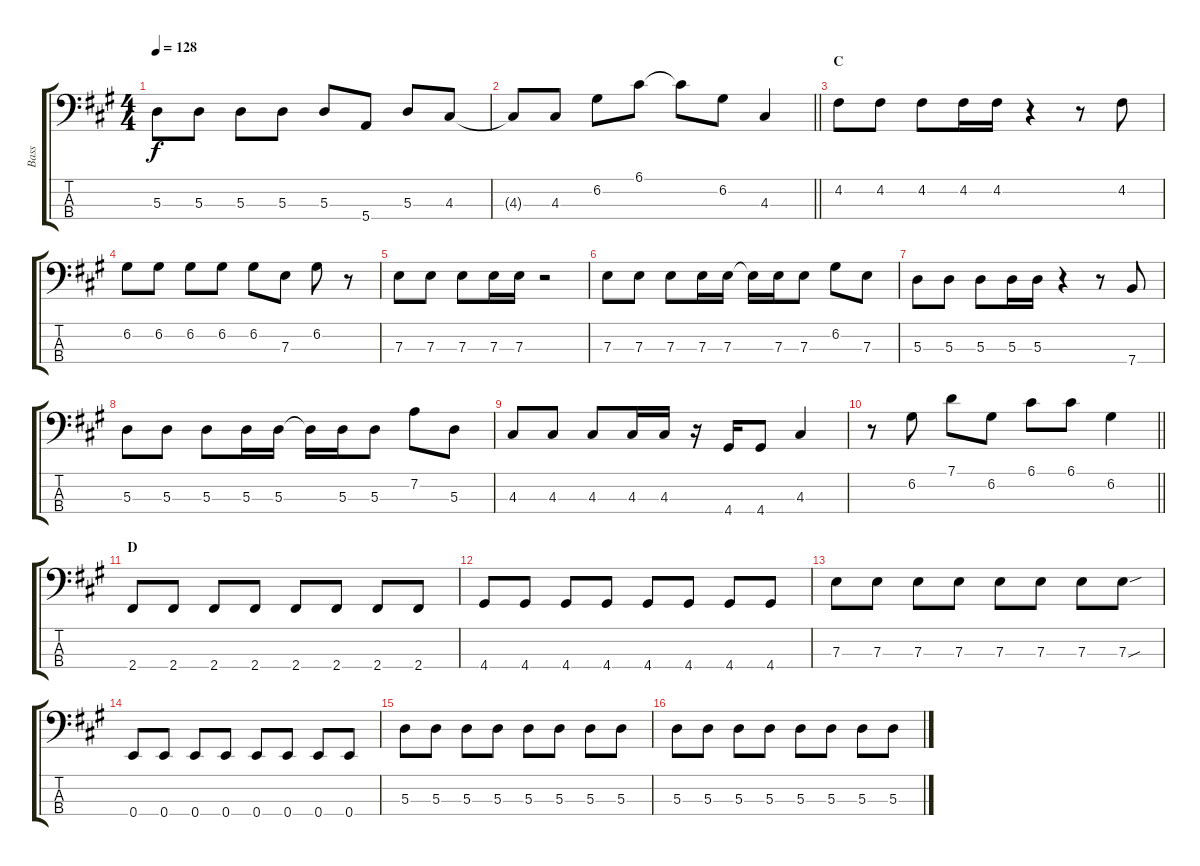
\track ("Bass" "Bass") {instrument electricbasspick}
\staff {score tabs}
\tuning (G2 D2 A1 E1) {hide}
\ts (4 4)
\tempo 128
\clef f4
\ks a
5.3.8{dy f} 5.3.8 5.3.8 5.3.8 5.3.8 5.4.8 5.3.8 4.3.8 |
\barLineRight lightlight
4.3{t}.8 4.3.8 6.2.8 6.1.8 6.1{t}.8 6.2.8 4.3.4 |
\section ("" "C")
4.2.8 4.2.8 4.2.8 4.2.16 4.2.16 r.4 r.8 4.2.8 |
6.2.8 6.2.8 6.2.8 6.2.8 6.2.8 7.3.8 6.2.8 r.8 |
7.3.8 7.3.8 7.3.8 7.3.16 7.3.16 r.2 |
7.3.8 7.3.8 7.3.8 7.3.16 7.3.16 7.3{t}.16 7.3.16 7.3.8 6.2.8 7.3.8 |
5.3.8 5.3.8 5.3.8 5.3.16 5.3.16 r.4 r.8 7.4.8 |
5.3.8 5.3.8 5.3.8 5.3.16 5.3.16 5.3{t}.16 5.3.16 5.3.8 7.2.8 5.3.8 |
4.3.8 4.3.8 4.3.8 4.3.16 4.3.16 r.16 4.4.16 4.4.8 4.3.4 |
\barLineRight lightlight
r.8 6.2.8 7.1.8 6.2.8 6.1.8 6.1.8 6.2.4 |
\section ("" "D")
2.4.8 2.4.8 2.4.8 2.4.8 2.4.8 2.4.8 2.4.8 2.4.8 |
4.4.8 4.4.8 4.4.8 4.4.8 4.4.8 4.4.8 4.4.8 4.4.8 |
7.3.8 7.3.8 7.3.8 7.3.8 7.3.8 7.3.8 7.3.8 7.3{sou}.8 |
0.4.8 0.4.8 0.4.8 0.4.8 0.4.8 0.4.8 0.4.8 0.4.8 |
5.3.8 5.3.8 5.3.8 5.3.8 5.3.8 5.3.8 5.3.8 5.3.8 |
5.3.8 5.3.8 5.3.8 5.3.8 5.3.8 5.3.8 5.3.8 5.3.8
